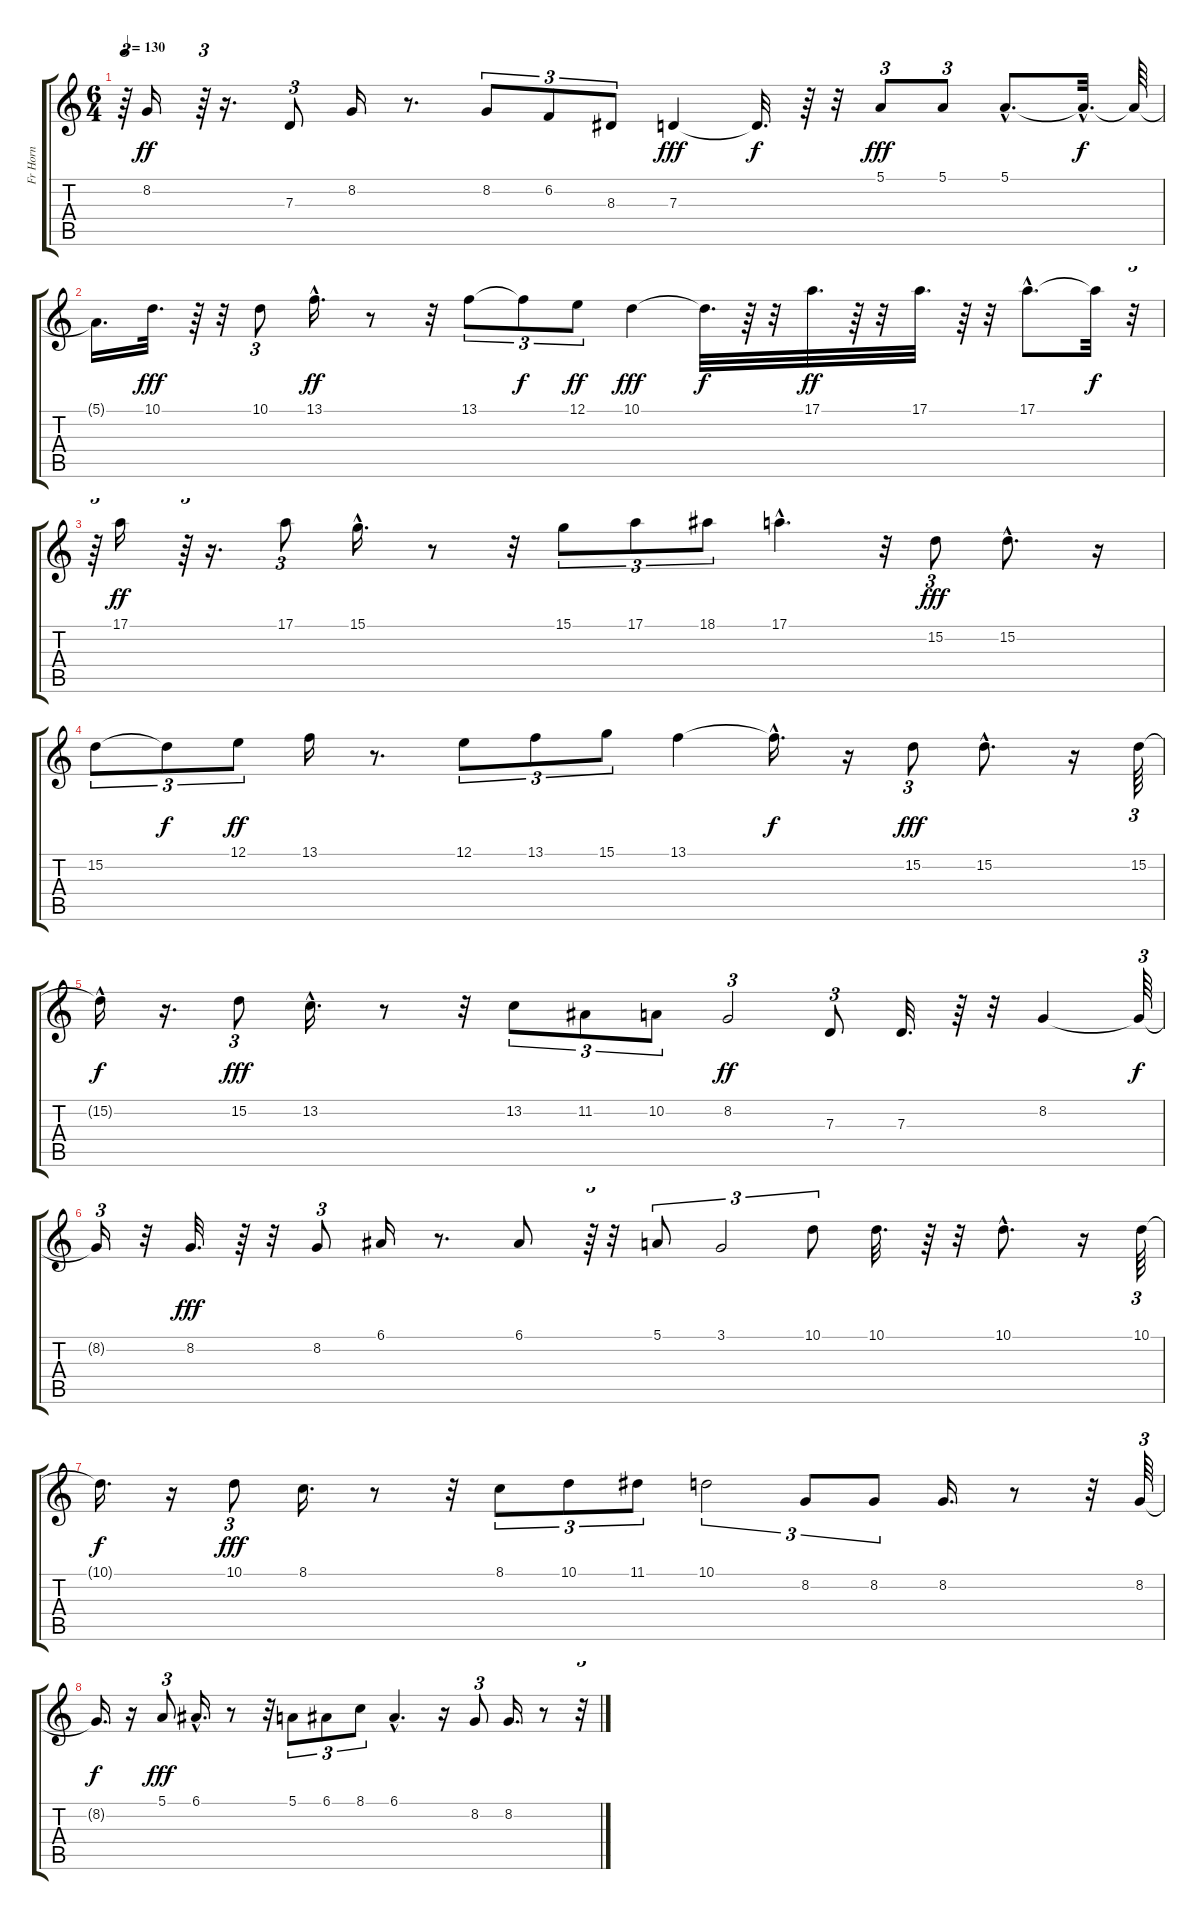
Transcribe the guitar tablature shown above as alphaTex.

\track ("Fr Horn" "Fr Horn") {instrument frenchhorn}
\staff {score tabs}
\tuning (E4 B3 G3 D3 A2 E2) {hide}
\ts (6 4)
\tempo 130
\clef g2
\ks c
r.64{tu (3 2) dy f} 8.2.16{dy ff} r.64{tu (3 2)} r.16{d} 7.3.8{tu (3 2)} 8.2.16 r.8{d} 8.2.8{tu (3 2)} 6.2.8{tu (3 2)} 8.3.8{tu (3 2)} 7.3.4{dy fff volume 16} 7.3{t}.32{d dy f} r.64 r.32 5.1.8{tu (3 2) dy fff} 5.1.8{tu (3 2)} 5.1{hac}.8{d} 5.1{hac t}.32{d dy f} 5.1{t}.64 |
5.1{t}.16{d} 10.1.32{d dy fff} r.64 r.32 10.1.8{tu (3 2)} 13.1{hac}.16{d dy ff} r.8 r.32 13.1.8{tu (3 2)} 13.1{t}.8{tu (3 2) dy f} 12.1.8{tu (3 2) dy ff} 10.1.4{dy fff} 10.1{t}.32{d dy f} r.64 r.32 17.1.32{d dy ff} r.64 r.32 17.1.32{d} r.64 r.32 17.1{hac}.8{d} 17.1{t}.32{dy f} r.32{tu (3 2)} |
r.64{tu (3 2)} 17.1.16{dy ff} r.64{tu (3 2)} r.16{d} 17.1.8{tu (3 2)} 15.1{hac}.16{d} r.8 r.32 15.1.8{tu (3 2)} 17.1.8{tu (3 2)} 18.1.8{tu (3 2)} 17.1{hac}.4{d} r.32 15.2.8{tu (3 2) dy fff} 15.2{hac}.8{d} r.16 |
15.2.8{tu (3 2)} 15.2{t}.8{tu (3 2) dy f} 12.1.8{tu (3 2) dy ff} 13.1.16 r.8{d} 12.1.8{tu (3 2)} 13.1.8{tu (3 2)} 15.1.8{tu (3 2)} 13.1.4 13.1{hac t}.16{d dy f} r.16 15.2.8{tu (3 2) dy fff} 15.2{hac}.8{d} r.16 15.2.64{tu (3 2)} |
15.2{hac t}.16{dy f} r.16{d} 15.2.8{tu (3 2) dy fff} 13.2{hac}.16{d} r.8 r.32 13.2.8{tu (3 2)} 11.2.8{tu (3 2)} 10.2.8{tu (3 2)} 8.2.2{tu (3 2) dy ff volume 16} 7.3.8{tu (3 2)} 7.3.32{d} r.64 r.32 8.2.4 8.2{t}.64{tu (3 2) dy f} |
8.2{t}.16{tu (3 2)} r.32 8.2.32{d dy fff} r.64 r.32 8.2.8{tu (3 2)} 6.1.16 r.8{d} 6.1.8 r.64{tu (3 2)} r.32 5.1.8{tu (3 2)} 3.1.2{tu (3 2)} 10.1.8{tu (3 2)} 10.1.32{d} r.64 r.32 10.1{hac}.8{d} r.16 10.1.64{tu (3 2)} |
10.1{t}.16{d dy f} r.16 10.1.8{tu (3 2) dy fff} 8.1.16{d} r.8 r.32 8.1.8{tu (3 2)} 10.1.8{tu (3 2)} 11.1.8{tu (3 2)} 10.1.2{tu (3 2)} 8.2.8{tu (3 2)} 8.2.8{tu (3 2)} 8.2.16{d} r.8 r.32 8.2.64{tu (3 2)} |
8.2{t}.16{d dy f} r.16 5.1.8{tu (3 2) dy fff} 6.1{hac}.16{d} r.8 r.32 5.1.8{tu (3 2)} 6.1.8{tu (3 2)} 8.1.8{tu (3 2)} 6.1{hac}.4{d} r.16 8.2.8{tu (3 2)} 8.2.16{d} r.8 r.32{tu (3 2)}
